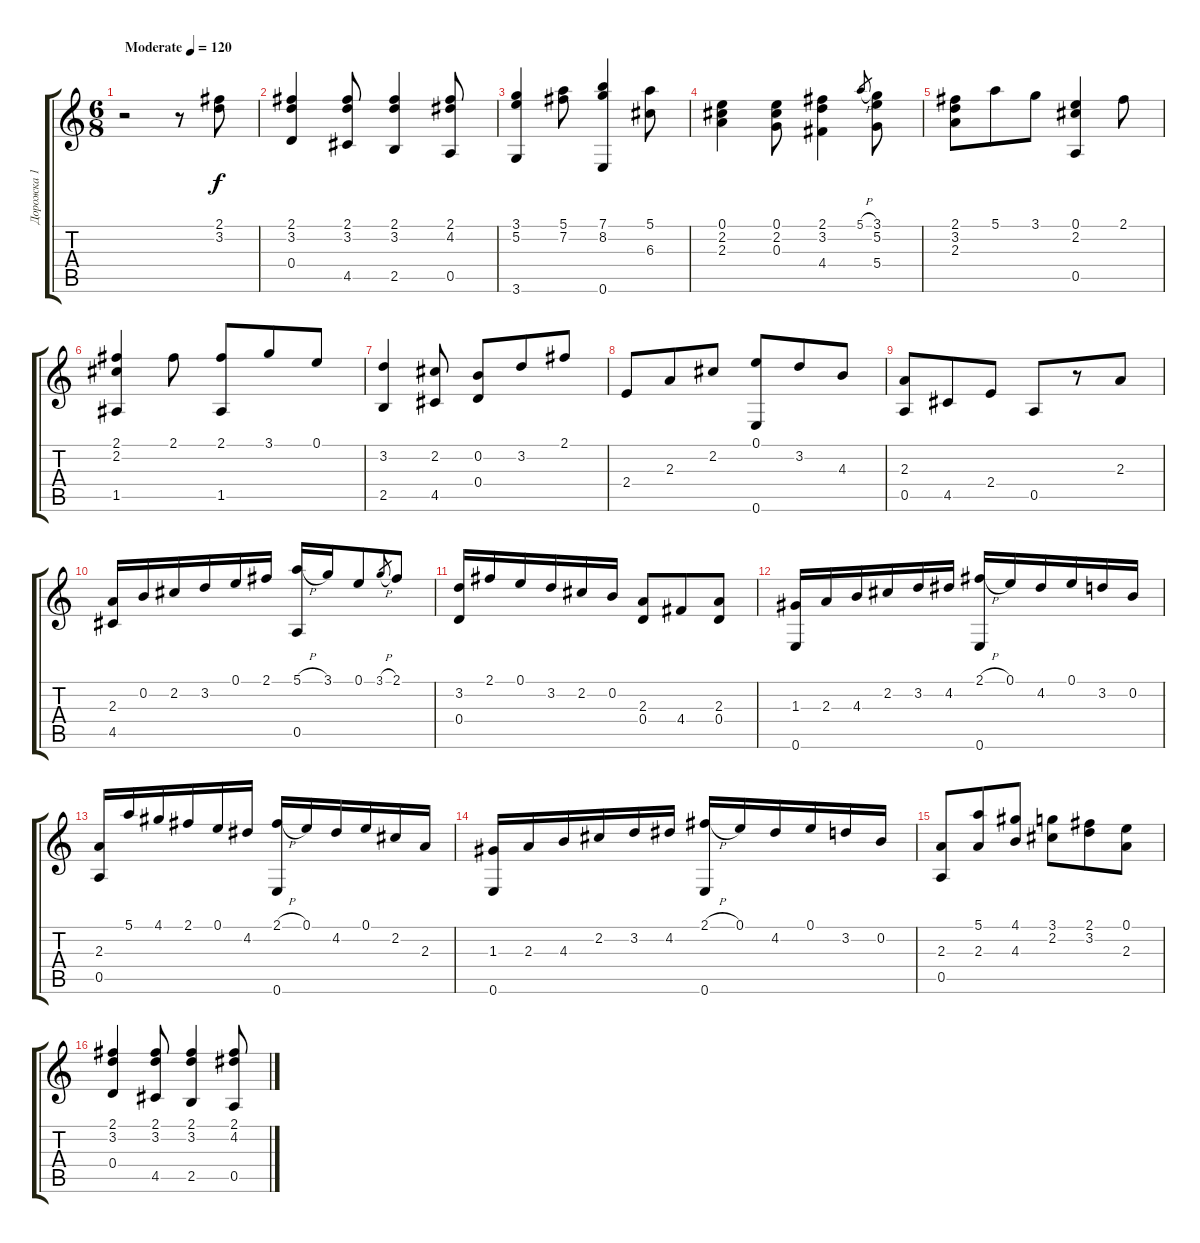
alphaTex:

\track ("Дорожка 1" "Дорожка 1") {instrument acousticguitarnylon}
\staff {score tabs}
\tuning (E4 B3 G3 D3 A2 E2) {hide}
\ts (6 8)
\tempo (120 "Moderate")
\clef g2
\ks c
r.2{dy f instrument acousticguitarnylon} r.8 (2.1 3.2).8 |
(2.1 3.2 0.4).4 (2.1 3.2 4.5).8 (2.1 3.2 2.5).4 (2.1 4.2 0.5).8 |
(3.1 5.2 3.6).4 (5.1 7.2).8 (7.1 8.2 0.6).4 (5.1 6.3).8 |
(0.1 2.2 2.3).4 (0.1 2.2 0.3).8 (2.1 3.2 4.4).4 5.1{h}.8{gr} (3.1 5.2 5.4).8 |
(2.1 3.2 2.3).8 5.1.8 3.1.8 (0.1 2.2 0.5).4 2.1.8 |
(2.1 2.2 1.5).4 2.1.8 (2.1 1.5).8 3.1.8 0.1.8 |
(3.2 2.5).4 (2.2 4.5).8 (0.2 0.4).8 3.2.8 2.1.8 |
2.4.8 2.3.8 2.2.8 (0.1 0.6).8 3.2.8 4.3.8 |
(2.3 0.5).8 4.5.8 2.4.8 0.5.8 r.8 2.3.8 |
(2.3 4.5).16 0.2.16 2.2.16 3.2.16 0.1.16 2.1.16 (5.1{h} 0.5).16 3.1.16 0.1.8 3.1{h}.8{gr} 2.1.8 |
(3.2 0.4).16 2.1.16 0.1.16 3.2.16 2.2.16 0.2.16 (2.3 0.4).8 4.4.8 (2.3 0.4).8 |
(1.3 0.6).16 2.3.16 4.3.16 2.2.16 3.2.16 4.2.16 (2.1{h} 0.6).16 0.1.16 4.2.16 0.1.16 3.2.16 0.2.16 |
(2.3 0.5).16 5.1.16 4.1.16 2.1.16 0.1.16 4.2.16 (2.1{h} 0.6).16 0.1.16 4.2.16 0.1.16 2.2.16 2.3.16 |
(1.3 0.6).16 2.3.16 4.3.16 2.2.16 3.2.16 4.2.16 (2.1{h} 0.6).16 0.1.16 4.2.16 0.1.16 3.2.16 0.2.16 |
(2.3 0.5).8 (5.1 2.3).8 (4.1 4.3).8 (3.1 2.2).8 (2.1 3.2).8 (0.1 2.3).8 |
(2.1 3.2 0.4).4 (2.1 3.2 4.5).8 (2.1 3.2 2.5).4 (2.1 4.2 0.5).8
